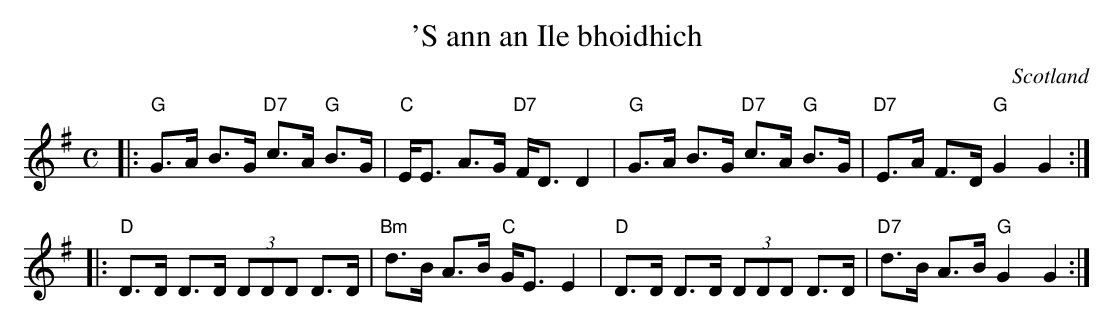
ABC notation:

X:1
T: 'S ann an Ile bhoidhich
O: Scotland
M: C
L: 1/8
K: G
|: "G"G>A B>G "D7"c>A "G"B>G |  "C"E<E A>G "D7"F<D D2 | "G"G>A B>G "D7"c>A "G"B>G | "D7"E>A F>D "G"G2 G2 :|
|: "D"D>D D>D   (3DDD    D>D | "Bm"d>B A>B  "C"G<E E2 | "D"D>D D>D   (3DDD    D>D | "D7"d>B A>B "G"G2 G2 :|
